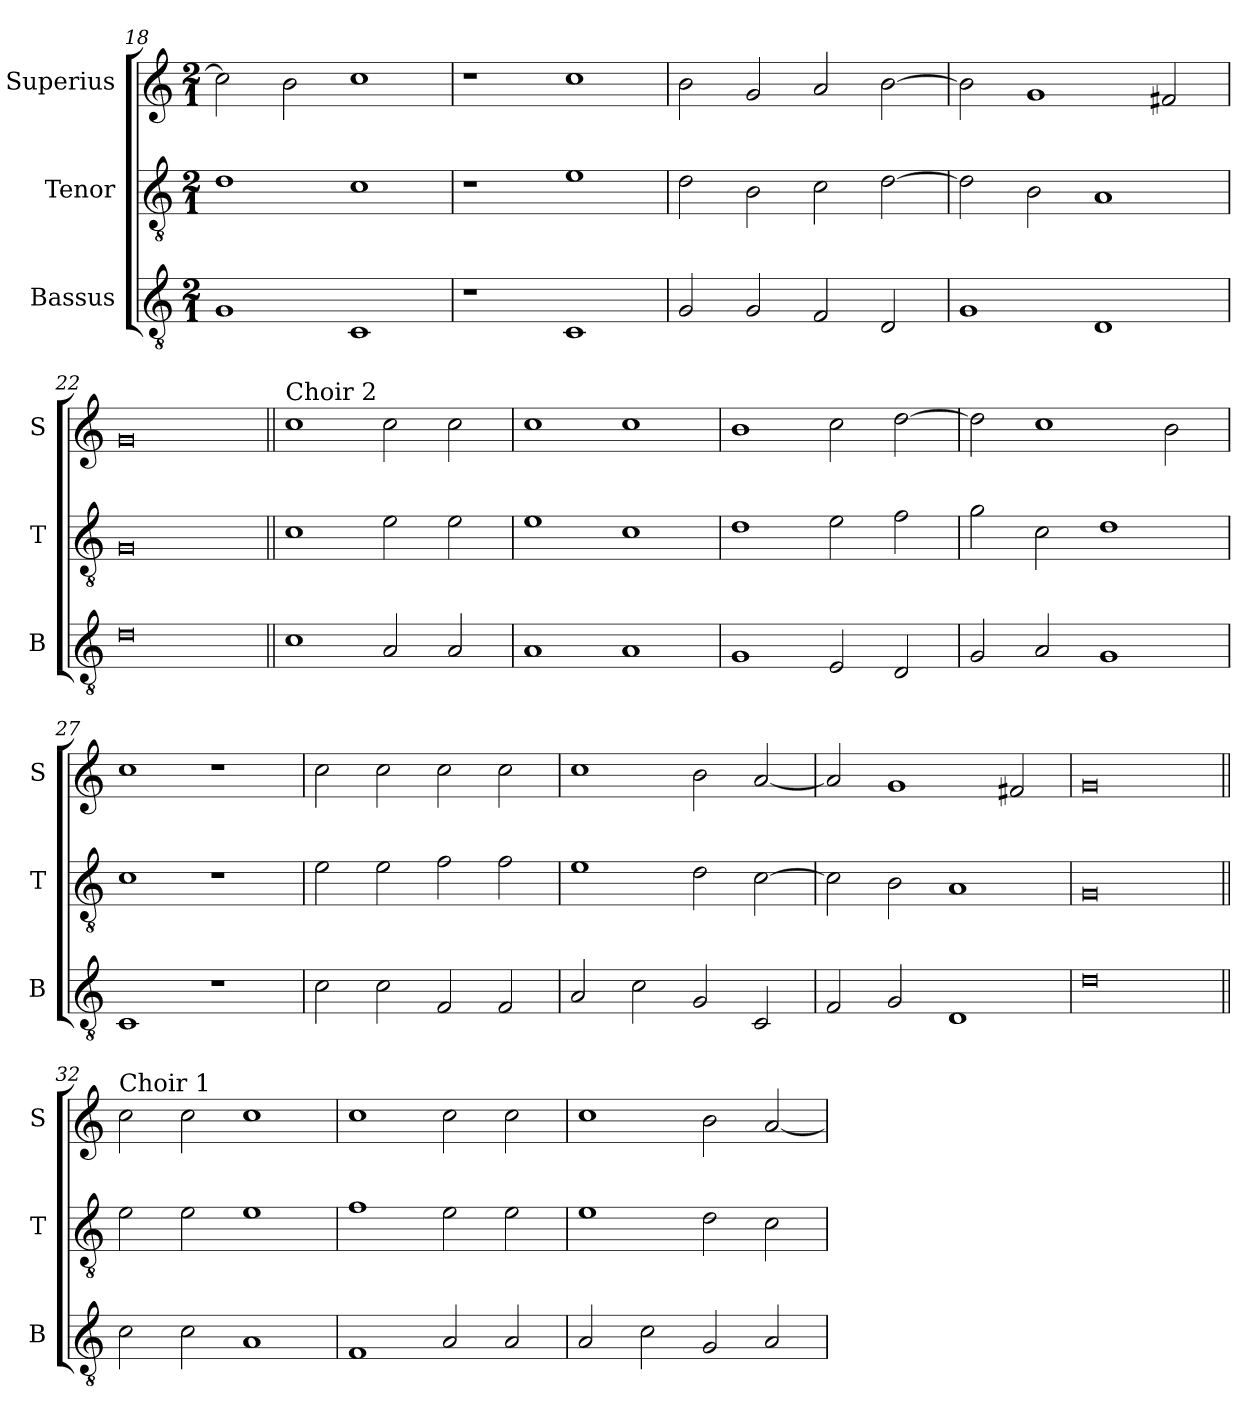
**kern	**kern	**kern
*part3	*part2	*part1
*staff3	*staff2	*staff1
*I"Bassus	*I"Tenor	*I"Superius
*I'B	*I'T	*I'S
*clefGv2	*clefGv2	*clefG2
*k[]	*k[]	*k[]
*M2/1	*M2/1	*M2/1
=18	=18	=18
1G	1d	2cc\]
.	.	2b\
1C	1c	1cc
=19	=19	=19
1r	1r	1r
1C	1e	1cc
=20	=20	=20
2G/	2d\	2b\
2G/	2B\	2g/
2F/	2c\	2a/
2D/	[2d\	[2b\
=21	=21	=21
1G	2d\]	2b\]
.	2B\	1g
1D	1A	.
.	.	2f#X/
=22	=22	=22
0d	0G	0g
=23||	=23||	=23||
!	!	!LO:TX:a:t=Choir 2
1c	1c	1cc
2A/	2e\	2cc\
2A/	2e\	2cc\
=24	=24	=24
1A	1e	1cc
1A	1c	1cc
=25	=25	=25
1G	1d	1b
2E/	2e\	2cc\
2D/	2f\	[2dd\
=26	=26	=26
2G/	2g\	2dd\]
2A/	2c\	1cc
1G	1d	.
.	.	2b\
=27	=27	=27
1C	1c	1cc
1r	1r	1r
=28	=28	=28
2c\	2e\	2cc\
2c\	2e\	2cc\
2F/	2f\	2cc\
2F/	2f\	2cc\
=29	=29	=29
2A/	1e	1cc
2c\	.	.
2G/	2d\	2b\
2C/	[2c\	[2a/
=30	=30	=30
2F/	2c\]	2a/]
2G/	2B\	1g
1D	1A	.
.	.	2f#X/
=31	=31	=31
0d	0G	0g
=32||	=32||	=32||
!	!	!LO:TX:a:t=Choir 1
2c\	2e\	2cc\
2c\	2e\	2cc\
1A	1e	1cc
=33	=33	=33
1F	1f	1cc
2A/	2e\	2cc\
2A/	2e\	2cc\
=34	=34	=34
2A/	1e	1cc
2c\	.	.
2G/	2d\	2b\
2A/	2c\	[2a/
=	=	=
*-	*-	*-
